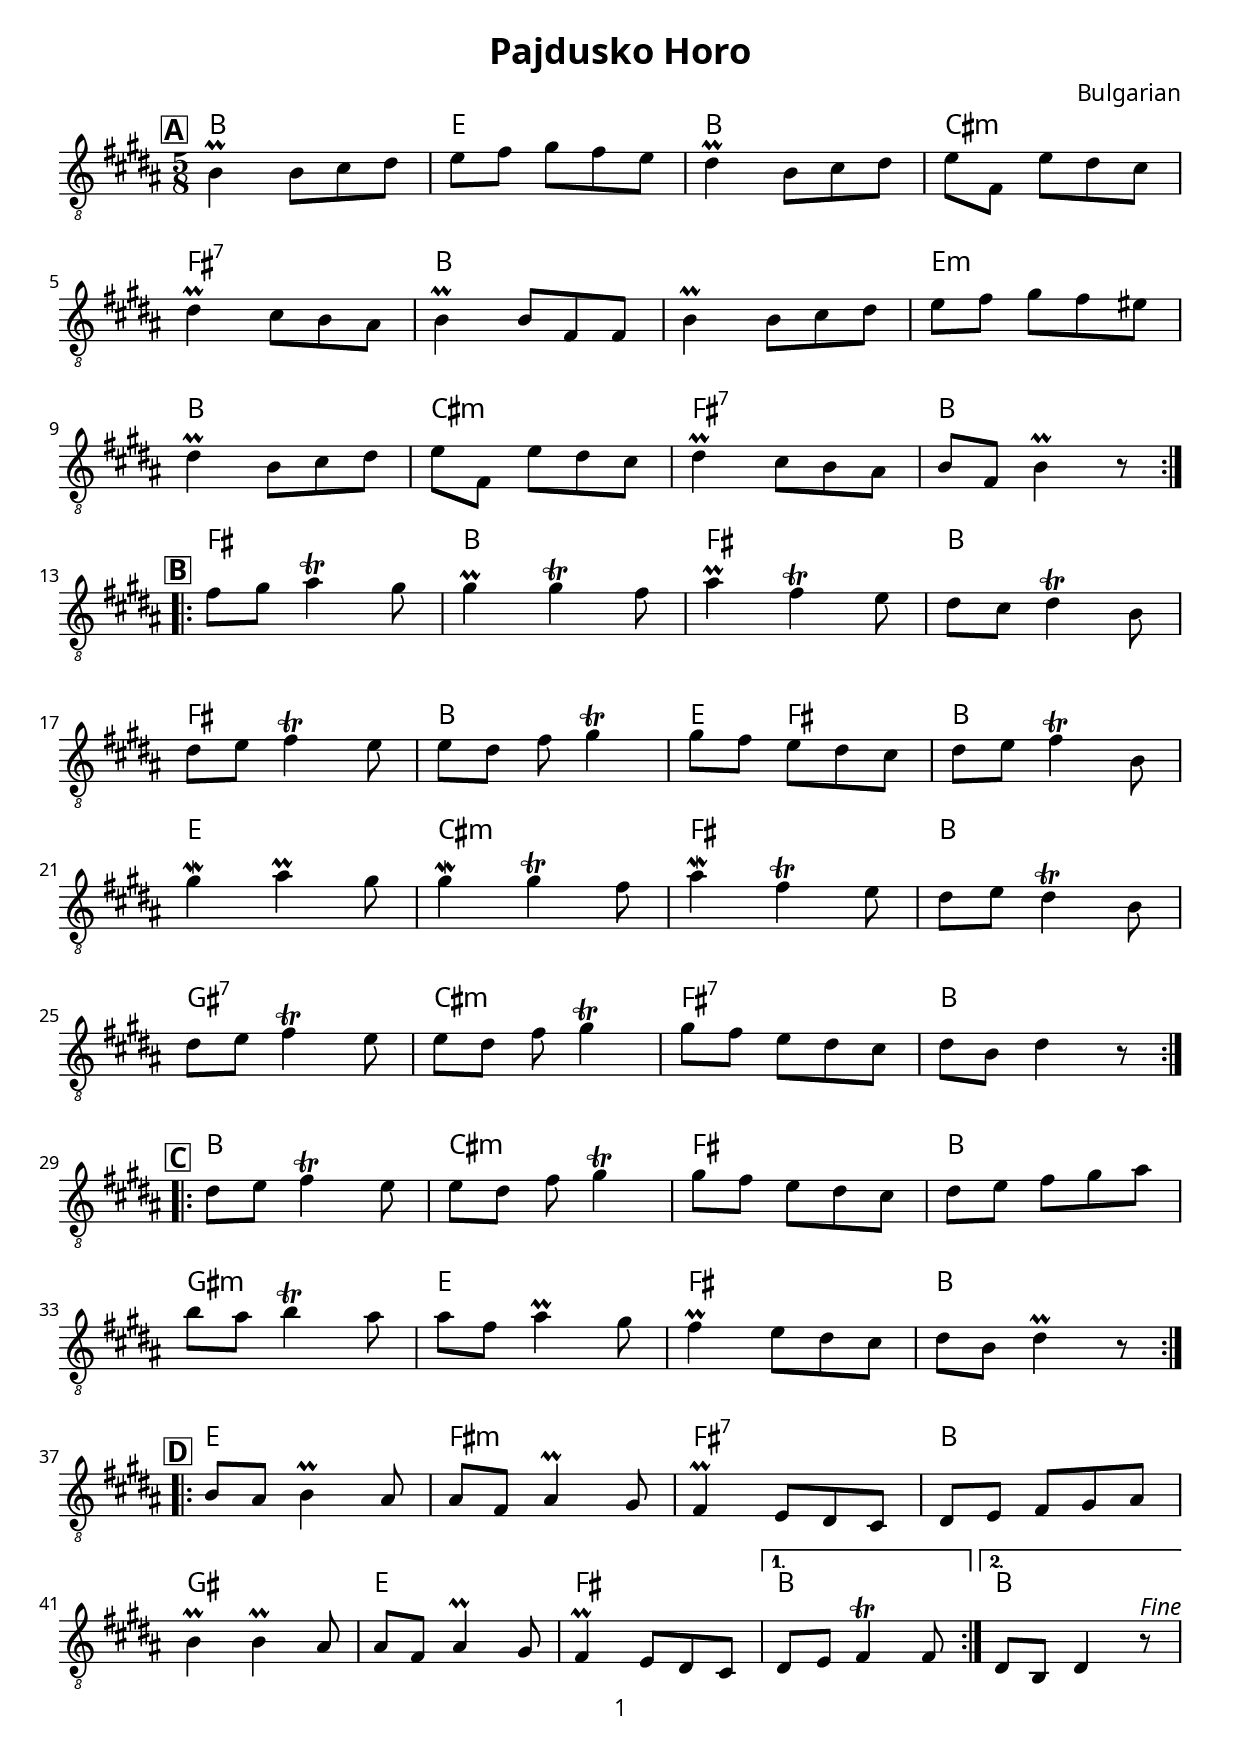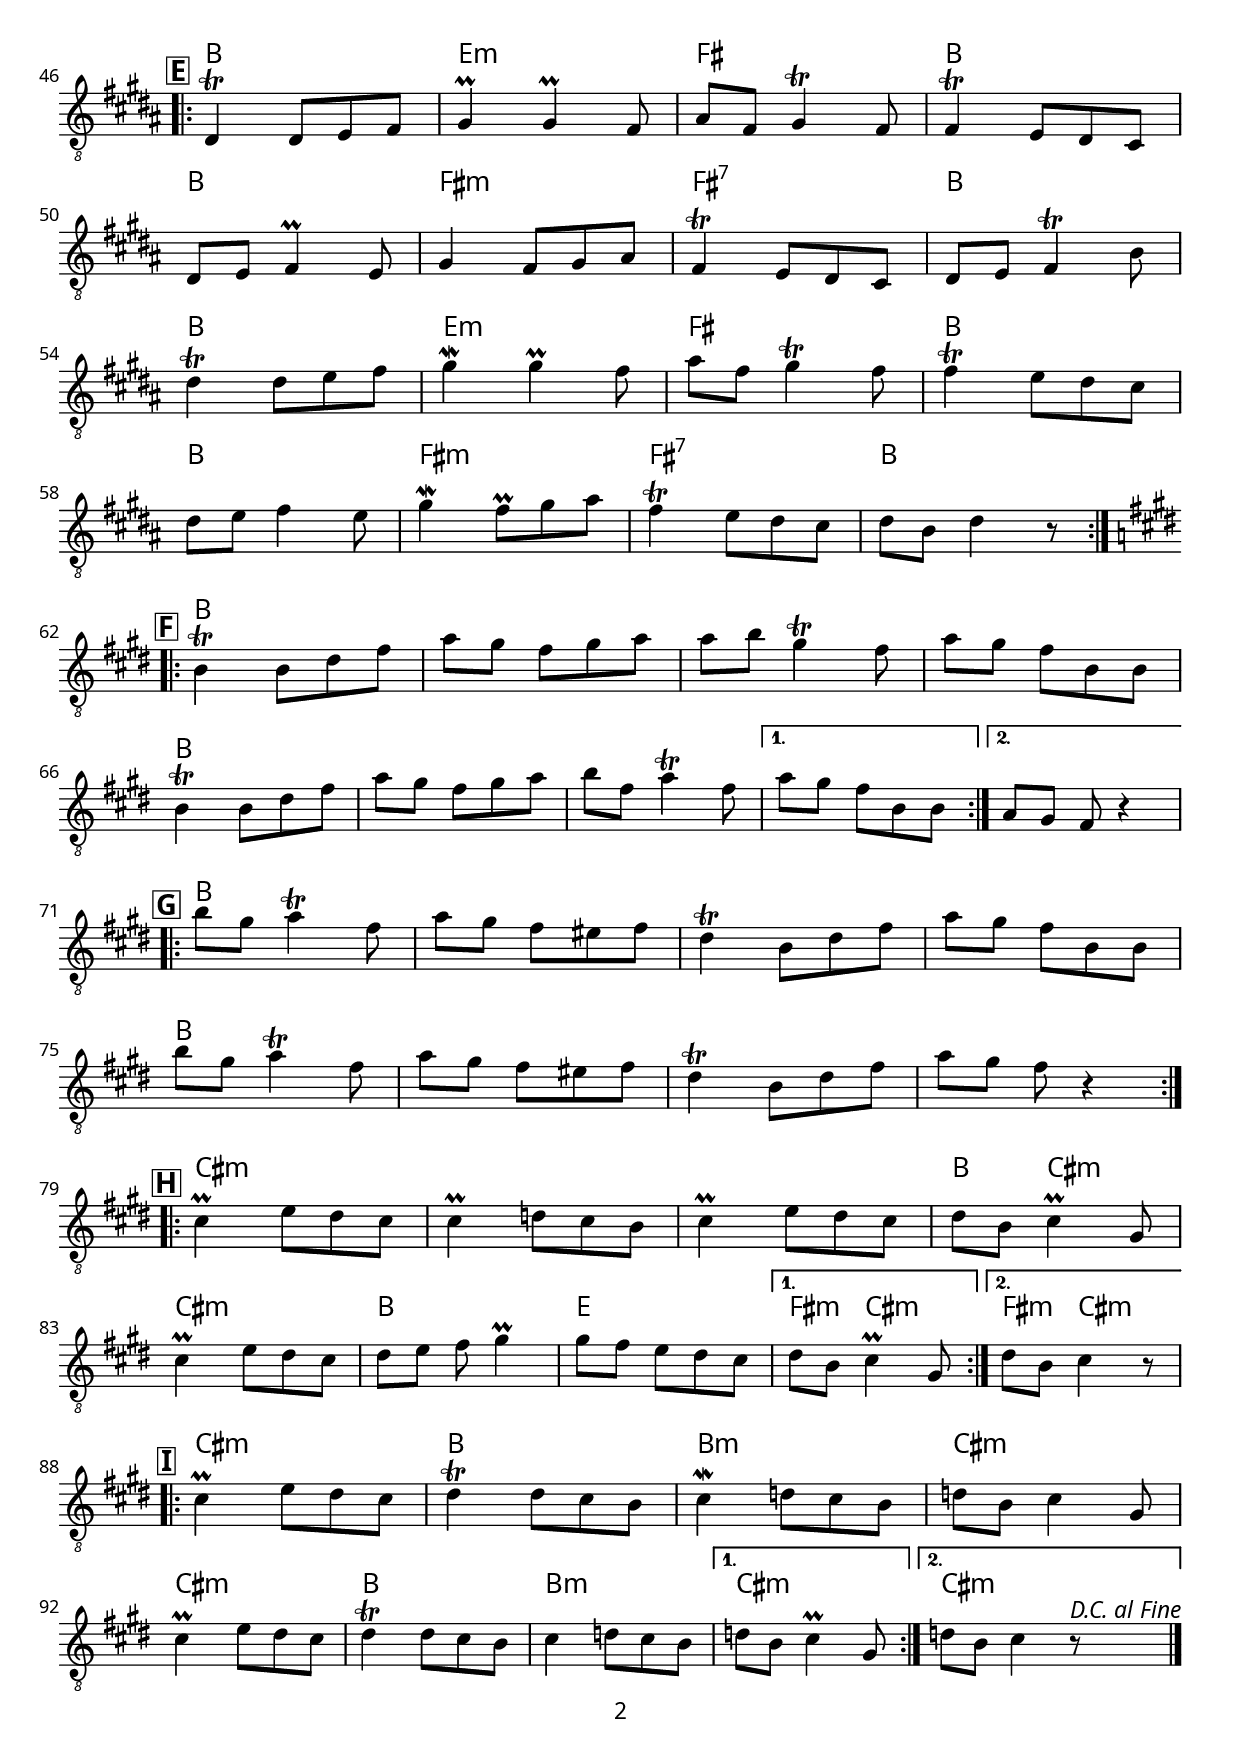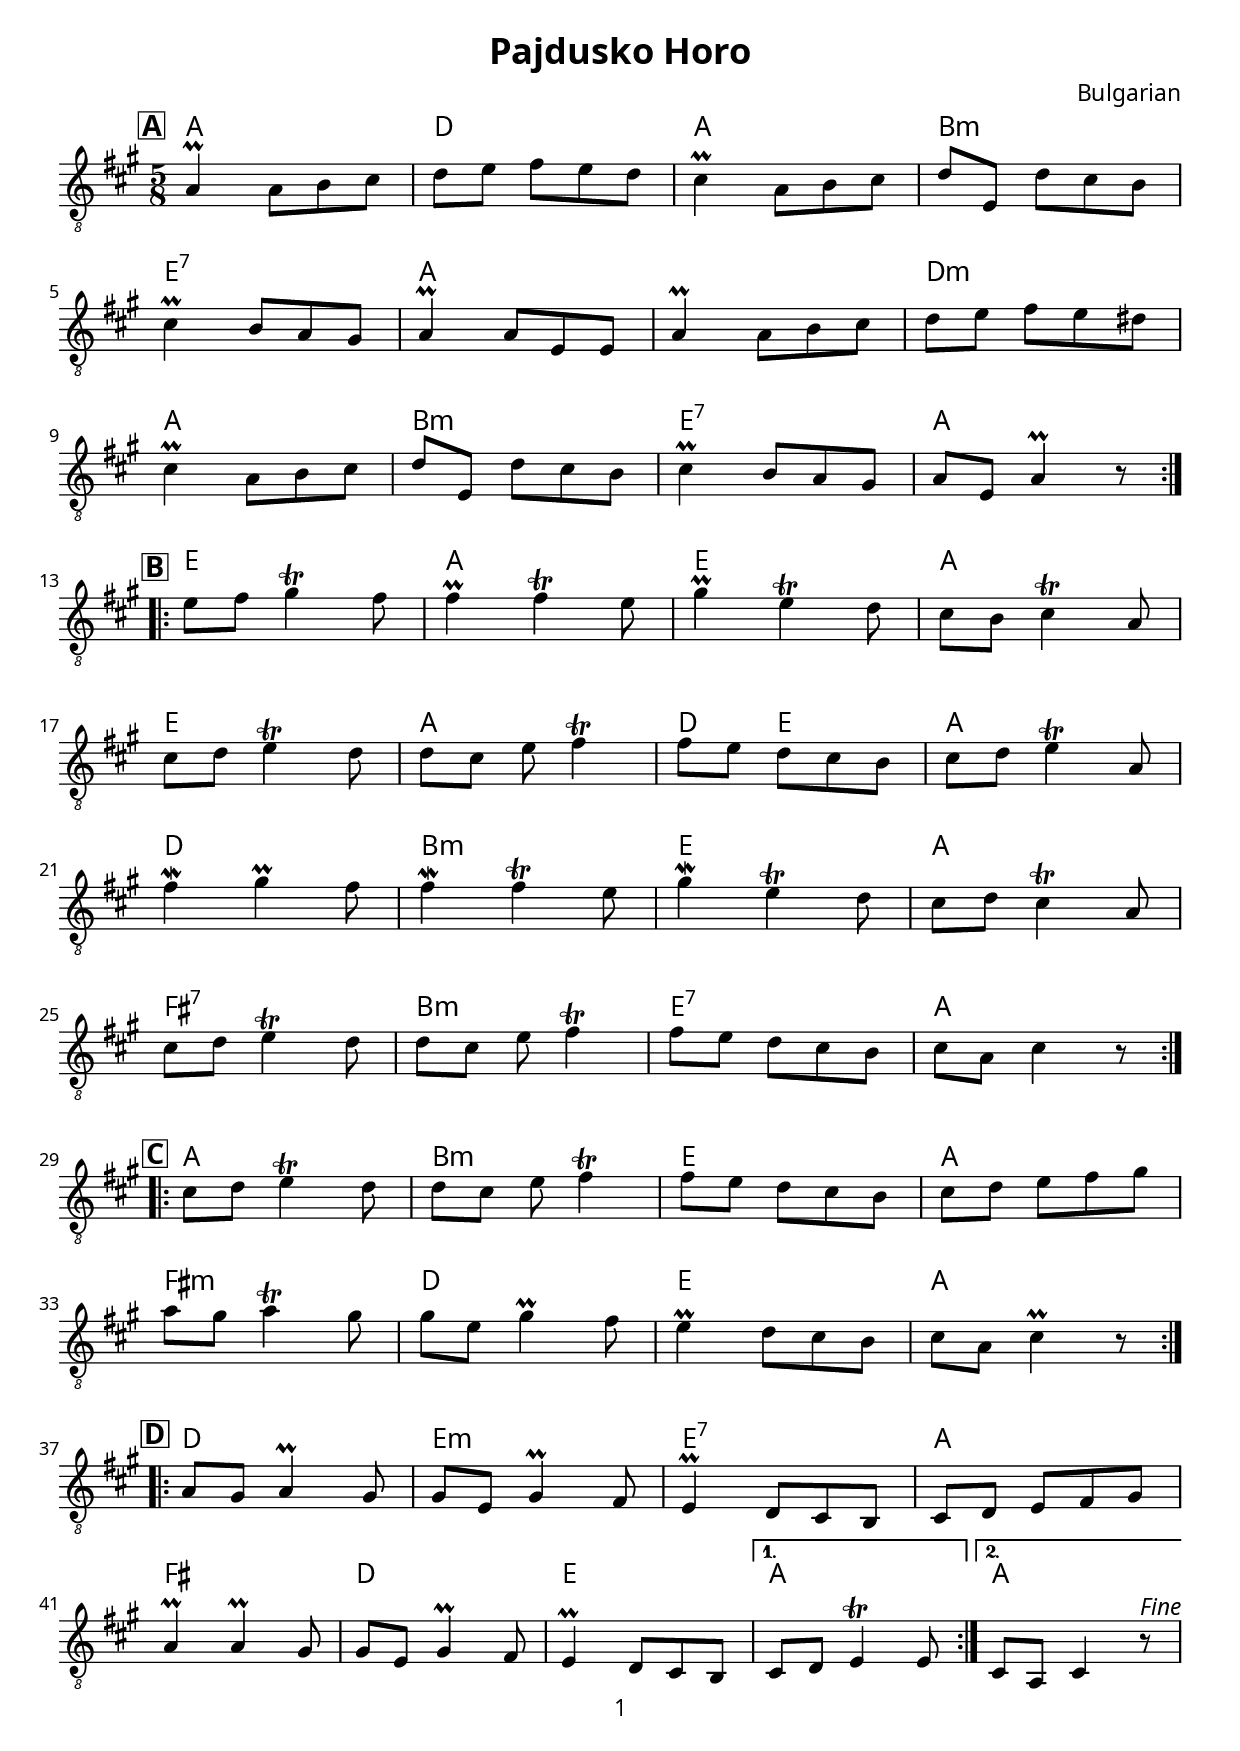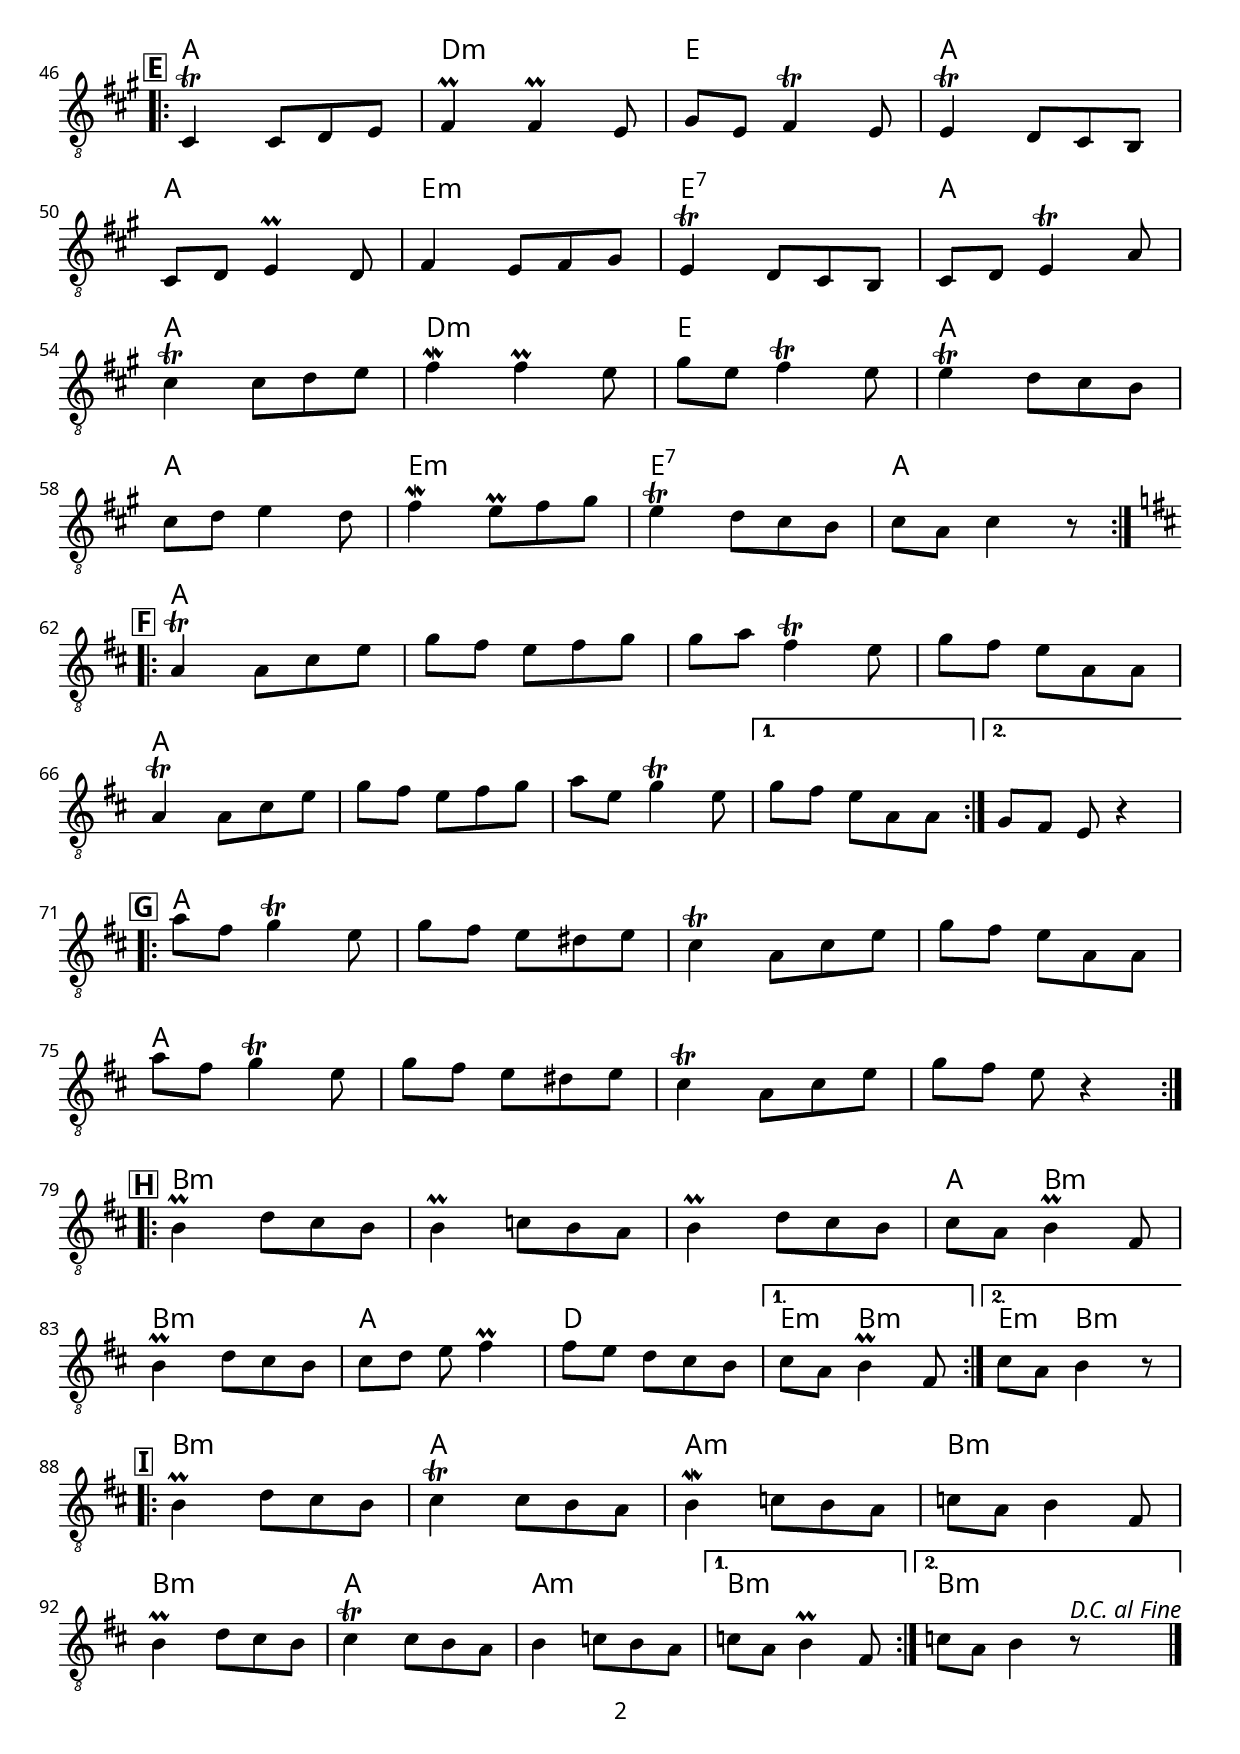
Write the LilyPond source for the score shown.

% {{{ PARAMETRI
  myTitle = "Pajdusko Horo"
  mySubTitle = "Bulgarian"
  myKey = \key a \major
  myTime = \time #'(2 3) 5/8 
  myTempo =  #(ly:make-moment 190 4)
% }}}

% INTESTAZIONE {{{
\version "2.18.2"

\header {
  title = \myTitle
  composer = \mySubTitle
}

\paper{
  print-first-page-number = ##t
  oddHeaderMarkup = \markup \null
  evenHeaderMarkup = \markup \null
  oddFooterMarkup = \markup {
    \fill-line {
      \on-the-fly \print-page-number-check-first
      \fromproperty #'page:page-number-string
    }
  }
  evenFooterMarkup = \oddFooterMarkup
  #(set-global-staff-size 10)
  myStaffSize = #20
  fonts = #(make-pango-font-tree
  "FontAwesome"
  "FontAwesome"
  "FontAwesome"
  (/ myStaffSize 20))
}

global = {
  \myKey
  \numericTimeSignature
  \myTime
  \set Score.markFormatter = #format-mark-box-alphabet
}
\layout { indent = #0 }
trip = #(define-music-function (parser location m1 m2 m3) 
  (ly:music? ly:music? ly:music?)
  "Triplets"             
  #{ \tuplet 3/2 { $m1 $m2 $m3 } #})
%}}}

% {{{ PARTE A
  temaA = {
    \repeat volta 2 {
      a4\prall a8 b cis | d e fis e d | cis4\prall a8 b cis | d e, d' cis b | \break
      cis4\prall b8 a gis | a4\prall a8 e e | a4\prall a8 b cis | d e fis e dis | \break
      cis4\prall a8 b cis | d e, d' cis b | cis4\prall b8 a gis | a e a4\prall r8 |
    } 
  }

  accordiA = \chordmode{
    \repeat volta 2{
      a1*5/8 | d1*5/8 | a1*5/8 | b1*5/8:m |
      e1*5/8:7 | a1*5/8 | a1*5/8 | d1*5/8:m |
      a1*5/8 | b1*5/8:m | e1*5/8:7 | a1*5/8 |
    }
  }
% }}}

% {{{ PARTE B
  temaB = {
    \repeat volta 2 {
      e'8 fis gis4\trill fis8 | fis4\prall  fis\trill e8 | 
      gis4\prall  e\trill d8 | cis8 b cis4\trill a8 | \break
      cis8 d e4\trill d8 | d8 cis e fis4\trill | 
      fis8 e d cis b | cis d e4\trill a,8 | \break
      fis'4\mordent gis\prall  fis8 | fis4\mordent fis\trill e8 | 
      gis4\mordent e\trill d8 | cis8 d cis4\trill a8 | \break
      cis8 d e4\trill d8 | d8 cis e fis4\trill | fis8 e d cis b | cis a cis4 r8 |
    } 
  }

  accordiB = \chordmode{
    \repeat volta 2{
      e1*5/8 | a1*5/8 | e1*5/8 | a1*5/8 |
      e1*5/8 | a1*5/8 | d4 e4. | a1*5/8 |
      d1*5/8 | b1*5/8:m | e1*5/8 | a1*5/8 |
      fis1*5/8:7 | b1*5/8:m | e1*5/8:7 | a1*5/8 |
    }
  }
% }}}

% {{{ PARTE C
  temaC = {
    \repeat volta 2 {
      cis8 d e4\trill d8 | d cis e fis4\trill | fis8 e d cis b | cis d e fis gis | \break
      a gis a4\trill gis8 | gis e gis4\prall fis8 | e4\prall d8 cis b | cis a cis4\prall r8 |
    } 
  }

  accordiC = \chordmode{
    \repeat volta 2{
      a1*5/8 | b1*5/8:m | e1*5/8 | a1*5/8 |
      fis1*5/8:m | d1*5/8 | e1*5/8 | a1*5/8 |
    }
  }
% }}}

% {{{ PARTE D
  temaD = {
    \repeat volta 2 {
      a8 gis a4\prall gis8 | gis e gis4\prall fis8 | e4\prall d8 cis b | cis d e fis gis | \break
      a4\prall a4\prall gis8 | gis e gis4\prall fis8 | e4\prall d8 cis b |
    } 
    \alternative{
      { cis8 d e4\trill e8 | }
      { cis8 a cis4 r8^\markup{ \italic{Fine}} | }
    }
  }

  accordiD = \chordmode{
    \repeat volta 2{
      d1*5/8 | e1*5/8:m | e1*5/8:7 | a1*5/8 |
      fis1*5/8 | d1*5/8 | e1*5/8 |
    }
    \alternative{
      { a1*5/8 | }
      { 
        \set chordChanges = ##f
        a1*5/8 | 
        \set chordChanges = ##t
      }
    }
  }
% }}}

% {{{ PARTE E
  temaE = {
    \repeat volta 2 {
      cis4\trill cis8 d e | fis4\prall fis\prall e8 | 
      gis e fis4\trill e8 | e4\trill d8 cis b | \break
      cis8 d e4\prall d8 | fis4 e8 fis gis | 
      e4\trill d8 cis b | cis d e4\trill a8 | \break
      cis4\trill cis8 d e | fis4\mordent fis\prall e8 | 
      gis e fis4\trill e8 | e4\trill d8 cis b | \break
      cis8 d e4 d8 | fis4\mordent e8\prall fis gis | 
      e4\trill d8 cis b | cis a cis4 r8 |
    } 
  }

  accordiE = \chordmode{
    \repeat volta 2{
      a1*5/8 | d1*5/8:m | e1*5/8 | a1*5/8 |
      a1*5/8 | e1*5/8:m | e1*5/8:7 | a1*5/8 |
      a1*5/8 | d1*5/8:m | e1*5/8 | a1*5/8 |
      a1*5/8 | e1*5/8:m | e1*5/8:7 | a1*5/8 |
    }
  }
% }}}

% {{{ PARTE F
  temaF = {
    \key d \major
    \repeat volta 2 {
      a4\trill a8 cis e | g fis e fis g | g a fis4\trill e8 | g8 fis8 e a, a | \break
      a4\trill a8 cis e | g fis e fis g | a e g4\trill e8 |
    } 
    \alternative{
      { g8 fis e a, a| }
      { g8 fis e r4| }
    }
  }

  accordiF = \chordmode{
    \repeat volta 2{
      a1*5/8 | a1*5/8 | a1*5/8 | a1*5/8 |
      a1*5/8 | a1*5/8 | a1*5/8 |
    }
    \alternative{
      { a1*5/8 | }
      { a1*5/8 | }
    }
  }
% }}}

% {{{ PARTE G
  temaG = {
    \repeat volta 2 {
      a'8 fis g4\trill e8 | g fis e dis e | cis4\trill a8 cis e | g fis e a, a | \break
      a'8 fis g4\trill e8 | g fis e dis e | cis4\trill a8 cis e | g fis e r4 |
    } 
  }

  accordiG = \chordmode{
    \repeat volta 2{
      a1*5/8 | a1*5/8 | a1*5/8 | a1*5/8 |
      a1*5/8 | a1*5/8 | a1*5/8 | a1*5/8 |
    }
  }
% }}}

% {{{ PARTE H
  temaH = {
    \repeat volta 2 {
      b4\prall d8 cis b | b4\prall c8 b a | b4\prall d8 cis b | cis a b4\prall fis8 | \break
      b4\prall d8 cis b | cis d e fis4\prall | fis8 e d cis b |
    } 
    \alternative{
      { cis a b4\prall fis8 | }
      { cis'8 a b4 r8 | }
    }
  }

  accordiH = \chordmode{
    \repeat volta 2{
      b1*5/8:m | b1*5/8:m | b1*5/8:m | a4 b4.:m |
      b1*5/8:m | a1*5/8 | d1*5/8 |
    }
    \alternative{
      { e4:m b4.:m |}
      { e4:m b4.:m |}
    }
  }
% }}}

% {{{ PARTE I
  temaI = {
    \repeat volta 2 {
      b4\prall d8 cis b | cis4\trill cis8 b a | b4\mordent c8 b a | c a b4 fis8 | \break
      b4\prall d8 cis b | cis4\trill cis8 b a | b4 c8 b a |
    } 
    \alternative{
      { c8 a b4\prall fis8 | }
      { c'8 a b4 r8^\markup{ \italic{D.C. al Fine}} | }
    }
  }

  accordiI = \chordmode{
    \repeat volta 2{
      b1*5/8:m | a1*5/8 | a1*5/8:m | b1*5/8:m |
      b1*5/8:m | a1*5/8 | a1*5/8:m |
    }
    \alternative{
      { b1*5/8:m |}
      { b1*5/8:m |}
    }
  }
% }}}

% SCORE {{{
tema = \relative c' {
  \mark \default
  \temaA \break
  \mark \default
  \temaB \break
  \mark \default
  \temaC \break
  \mark \default
  \temaD \pageBreak
  \mark \default
  \temaE \break
  \mark \default
  \temaF \break
  \mark \default
  \temaG \break
  \mark \default
  \temaH \break
  \mark \default
  \temaI \break
  \bar "|."
}

chordsPart ={
  \new ChordNames {
    \set chordChanges = ##t
    \accordiA
    \accordiB
    \accordiC
    \accordiD
    \accordiE
    \accordiF
    \accordiG
    \accordiH
    \accordiI
  }
}

temaPart = \new Staff \with {
  instrumentName = ""
  midiInstrument = "piano"
} { \clef "treble_8" \global \tema }

scoreContent = << 
  \chordsPart
  \temaPart
>>
%}}}

% {{{ BOOKS
  \book{
    \bookOutputSuffix "C"
    \score {
      \scoreContent
      \layout {}
      \midi { \context { \Score tempoWholesPerMinute = #(ly:make-moment 190 4) } }
    }
  }

  \book{
    \bookOutputSuffix "Bb"
    \score { \transpose c d {\scoreContent} }
  }
% }}}
